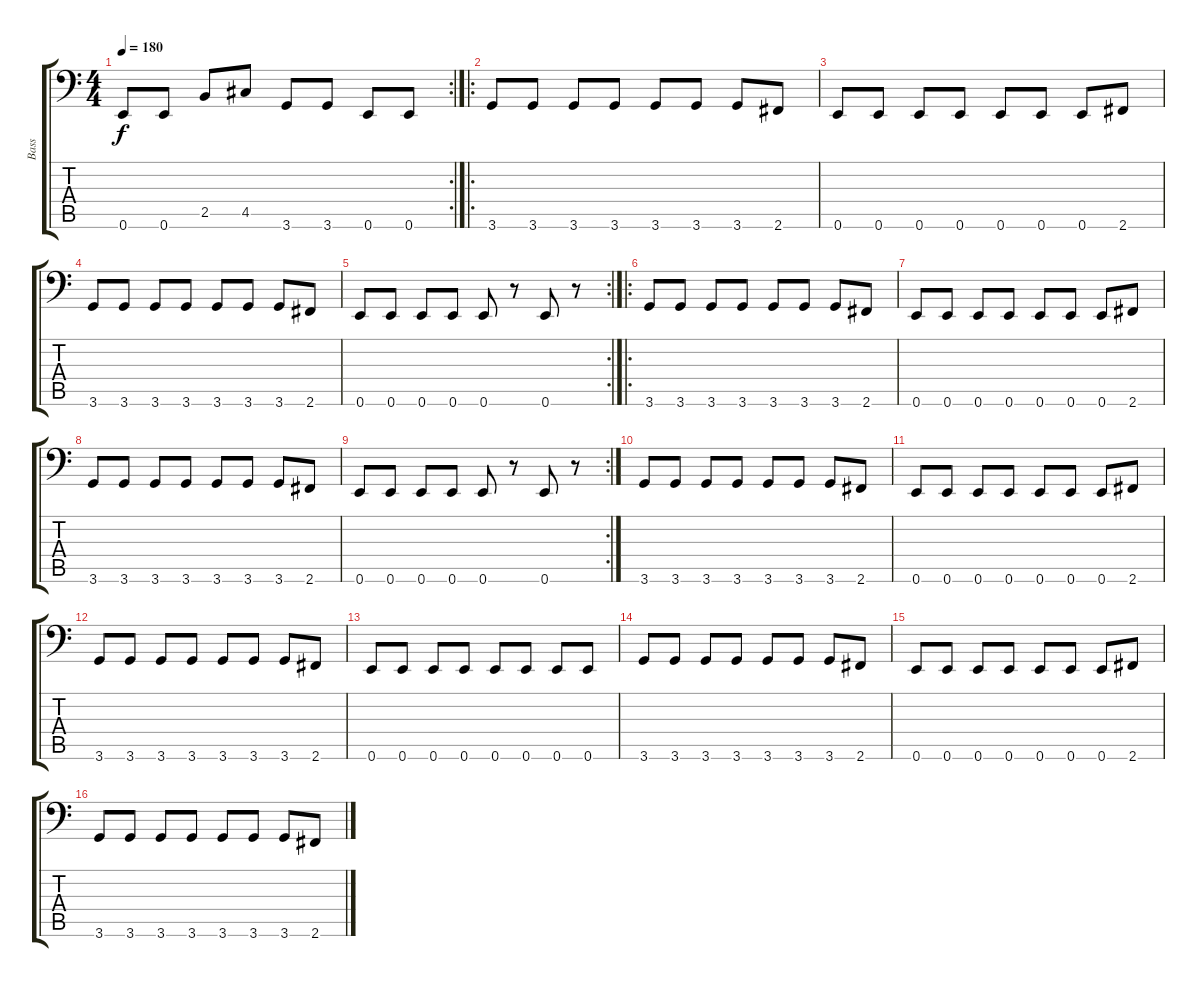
\track ("Bass" "Bass") {instrument electricbassfinger}
\staff {score tabs}
\tuning (E3 B2 G2 D2 A1 E1) {hide}
\rc 2
\ts (4 4)
\tempo 180
\clef f4
\ks c
0.6.8{dy f} 0.6.8 2.5.8 4.5.8 3.6.8 3.6.8 0.6.8 0.6.8 |
\ro
3.6.8 3.6.8 3.6.8 3.6.8 3.6.8 3.6.8 3.6.8 2.6.8 |
0.6.8 0.6.8 0.6.8 0.6.8 0.6.8 0.6.8 0.6.8 2.6.8 |
3.6.8 3.6.8 3.6.8 3.6.8 3.6.8 3.6.8 3.6.8 2.6.8 |
\rc 2
0.6.8 0.6.8 0.6.8 0.6.8 0.6.8 r.8 0.6.8 r.8 |
\ro
3.6.8 3.6.8 3.6.8 3.6.8 3.6.8 3.6.8 3.6.8 2.6.8 |
0.6.8 0.6.8 0.6.8 0.6.8 0.6.8 0.6.8 0.6.8 2.6.8 |
3.6.8 3.6.8 3.6.8 3.6.8 3.6.8 3.6.8 3.6.8 2.6.8 |
\rc 2
0.6.8 0.6.8 0.6.8 0.6.8 0.6.8 r.8 0.6.8 r.8 |
3.6.8 3.6.8 3.6.8 3.6.8 3.6.8 3.6.8 3.6.8 2.6.8 |
0.6.8 0.6.8 0.6.8 0.6.8 0.6.8 0.6.8 0.6.8 2.6.8 |
3.6.8 3.6.8 3.6.8 3.6.8 3.6.8 3.6.8 3.6.8 2.6.8 |
0.6.8 0.6.8 0.6.8 0.6.8 0.6.8 0.6.8 0.6.8 0.6.8 |
3.6.8 3.6.8 3.6.8 3.6.8 3.6.8 3.6.8 3.6.8 2.6.8 |
0.6.8 0.6.8 0.6.8 0.6.8 0.6.8 0.6.8 0.6.8 2.6.8 |
3.6.8 3.6.8 3.6.8 3.6.8 3.6.8 3.6.8 3.6.8 2.6.8
